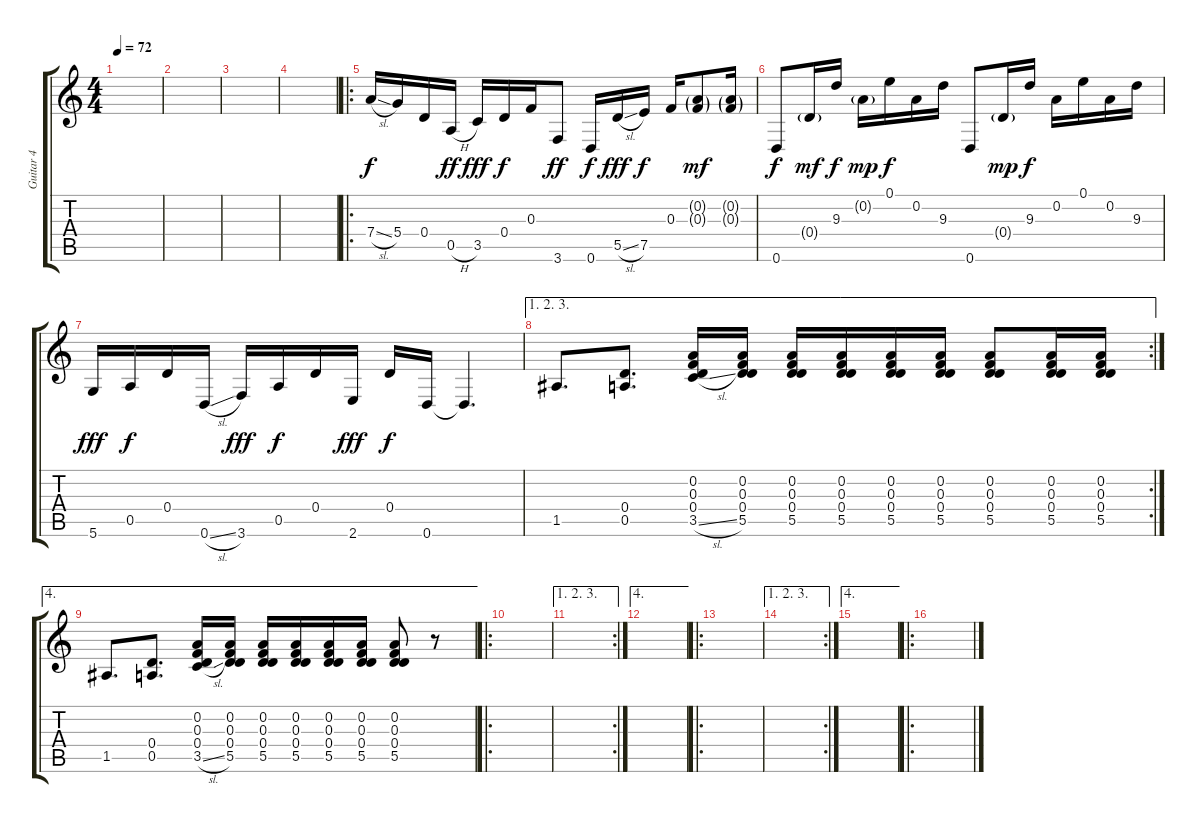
\track ("Guitar 4" "Guitar 4") {instrument acousticguitarsteel}
\staff {score tabs}
\tuning (E4 A3 F3 D3 A2 D2) {hide}
\ts (4 4)
\tempo 72
\clef g2
\ks c
|
|
|
|
\ro
7.4{sl}.16{volume 16 balance 16 instrument acousticguitarsteel} 5.4.16{dy f} 0.4.16 0.5{h}.16{dy ff} 3.5.16{dy fff} 0.4.16{dy f} 0.3.16 3.6.8{dy ff} 0.6.16{dy f} 5.5{sl}.16{dy fff} 7.5.16{dy f} 0.3.16 (0.2{g} 0.3{g}).8{dy mf} (0.2{g} 0.3{g}).16 |
0.6.8{dy f} 0.4{g}.16{dy mf} 9.3.16{dy f} 0.2{g}.16{dy mp} 0.1.16{dy f} 0.2.16 9.3.16 0.6.8 0.4{g}.16{dy mp} 9.3.16{dy f} 0.2.16 0.1.16 0.2.16 9.3.16 |
5.6.16{dy fff} 0.5.16{dy f} 0.4.16 0.6{sl}.16 3.6.16{dy fff} 0.5.16{dy f} 0.4.16 2.6.16{dy fff} 0.4.16{dy f} 0.6.16 0.6{t}.4{d} |
\ae (1 2 3)
\rc 2
1.5.8{d} (0.4 0.5).8{d} (0.2 0.3 0.4 3.5{sl}).16 (0.2 0.3 0.4 5.5).16 (0.2 0.3 0.4 5.5).16 (0.2 0.3 0.4 5.5).16 (0.2 0.3 0.4 5.5).16 (0.2 0.3 0.4 5.5).16 (0.2 0.3 0.4 5.5).8 (0.2 0.3 0.4 5.5).16 (0.2 0.3 0.4 5.5).16 |
\ae 4
1.5.8{d} (0.4 0.5).8{d} (0.2 0.3 0.4 3.5{sl}).16 (0.2 0.3 0.4 5.5).16 (0.2 0.3 0.4 5.5).16 (0.2 0.3 0.4 5.5).16 (0.2 0.3 0.4 5.5).16 (0.2 0.3 0.4 5.5).16 (0.2 0.3 0.4 5.5).8 r.8 |
\ro
|
\ae (1 2 3)
\rc 2
|
\ae 4
|
\ro
|
\ae (1 2 3)
\rc 2
|
\ae 4
|
\ro
